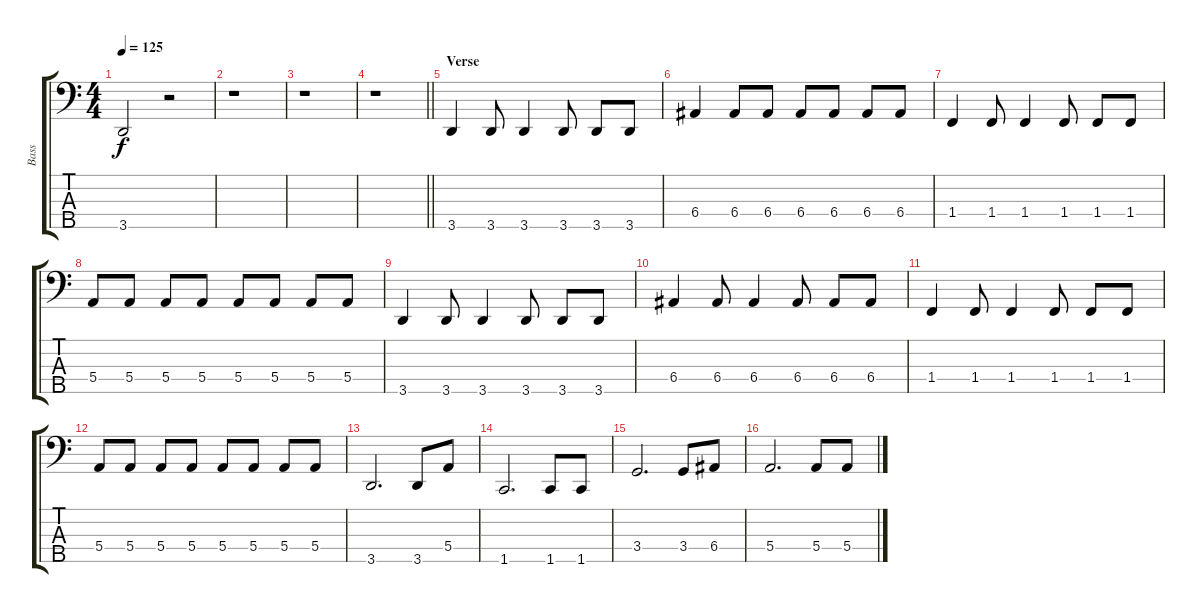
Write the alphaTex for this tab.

\track ("Bass" "Bass") {instrument electricbassfinger}
\staff {score tabs}
\tuning (G2 D2 A1 E1 B0) {hide}
\ts (4 4)
\tempo 125
\clef f4
\ks c
3.5{t}.2{dy f} r.2 |
r.1 |
r.1 |
\barLineRight lightlight
r.1 |
\section ("" "Verse ")
3.5.4 3.5.8 3.5.4 3.5.8 3.5.8 3.5.8 |
6.4.4 6.4.8 6.4.8 6.4.8 6.4.8 6.4.8 6.4.8 |
1.4.4 1.4.8 1.4.4 1.4.8 1.4.8 1.4.8 |
5.4.8 5.4.8 5.4.8 5.4.8 5.4.8 5.4.8 5.4.8 5.4.8 |
3.5.4 3.5.8 3.5.4 3.5.8 3.5.8 3.5.8 |
6.4.4 6.4.8 6.4.4 6.4.8 6.4.8 6.4.8 |
1.4.4 1.4.8 1.4.4 1.4.8 1.4.8 1.4.8 |
5.4.8 5.4.8 5.4.8 5.4.8 5.4.8 5.4.8 5.4.8 5.4.8 |
3.5.2{d} 3.5.8 5.4.8 |
1.5.2{d} 1.5.8 1.5.8 |
3.4.2{d} 3.4.8 6.4.8 |
5.4.2{d} 5.4.8 5.4.8
